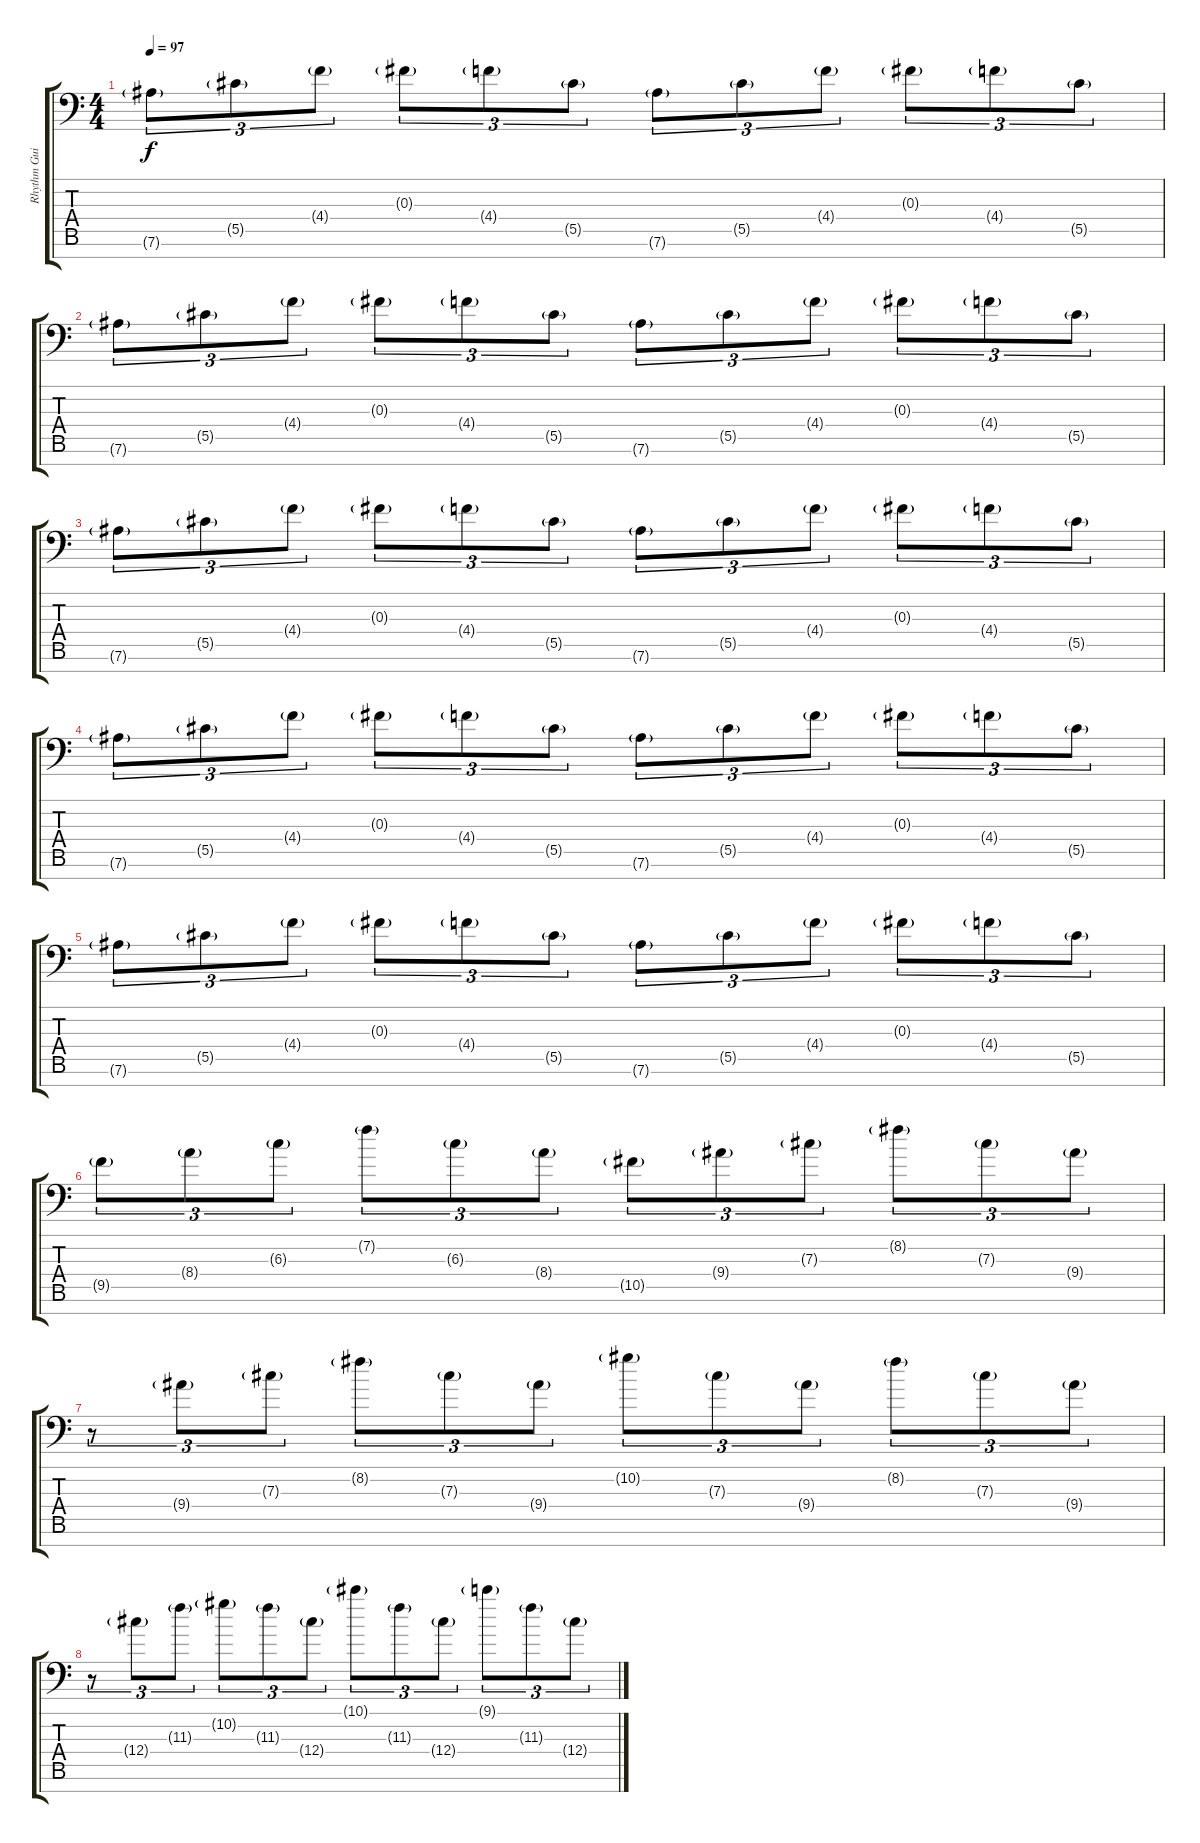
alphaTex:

\track ("Rhythm Guitar Left" "Rhythm Gui") {instrument distortionguitar}
\staff {score tabs}
\tuning (Eb4 Bb3 Gb3 Db3 Ab2 Eb2 Bb1) {hide}
\ts (4 4)
\tempo 97
\clef f4
\ks c
7.6{g}.8{tu (3 2) dy f} 5.5{g}.8{tu (3 2)} 4.4{g}.8{tu (3 2)} 0.3{g}.8{tu (3 2)} 4.4{g}.8{tu (3 2)} 5.5{g}.8{tu (3 2)} 7.6{g}.8{tu (3 2)} 5.5{g}.8{tu (3 2)} 4.4{g}.8{tu (3 2)} 0.3{g}.8{tu (3 2)} 4.4{g}.8{tu (3 2)} 5.5{g}.8{tu (3 2)} |
7.6{g}.8{tu (3 2)} 5.5{g}.8{tu (3 2)} 4.4{g}.8{tu (3 2)} 0.3{g}.8{tu (3 2)} 4.4{g}.8{tu (3 2)} 5.5{g}.8{tu (3 2)} 7.6{g}.8{tu (3 2)} 5.5{g}.8{tu (3 2)} 4.4{g}.8{tu (3 2)} 0.3{g}.8{tu (3 2)} 4.4{g}.8{tu (3 2)} 5.5{g}.8{tu (3 2)} |
7.6{g}.8{tu (3 2)} 5.5{g}.8{tu (3 2)} 4.4{g}.8{tu (3 2)} 0.3{g}.8{tu (3 2)} 4.4{g}.8{tu (3 2)} 5.5{g}.8{tu (3 2)} 7.6{g}.8{tu (3 2)} 5.5{g}.8{tu (3 2)} 4.4{g}.8{tu (3 2)} 0.3{g}.8{tu (3 2)} 4.4{g}.8{tu (3 2)} 5.5{g}.8{tu (3 2)} |
7.6{g}.8{tu (3 2)} 5.5{g}.8{tu (3 2)} 4.4{g}.8{tu (3 2)} 0.3{g}.8{tu (3 2)} 4.4{g}.8{tu (3 2)} 5.5{g}.8{tu (3 2)} 7.6{g}.8{tu (3 2)} 5.5{g}.8{tu (3 2)} 4.4{g}.8{tu (3 2)} 0.3{g}.8{tu (3 2)} 4.4{g}.8{tu (3 2)} 5.5{g}.8{tu (3 2)} |
7.6{g}.8{tu (3 2)} 5.5{g}.8{tu (3 2)} 4.4{g}.8{tu (3 2)} 0.3{g}.8{tu (3 2)} 4.4{g}.8{tu (3 2)} 5.5{g}.8{tu (3 2)} 7.6{g}.8{tu (3 2)} 5.5{g}.8{tu (3 2)} 4.4{g}.8{tu (3 2)} 0.3{g}.8{tu (3 2)} 4.4{g}.8{tu (3 2)} 5.5{g}.8{tu (3 2)} |
9.5{g}.8{tu (3 2)} 8.4{g}.8{tu (3 2)} 6.3{g}.8{tu (3 2)} 7.2{g}.8{tu (3 2)} 6.3{g}.8{tu (3 2)} 8.4{g}.8{tu (3 2)} 10.5{g}.8{tu (3 2)} 9.4{g}.8{tu (3 2)} 7.3{g}.8{tu (3 2)} 8.2{g}.8{tu (3 2)} 7.3{g}.8{tu (3 2)} 9.4{g}.8{tu (3 2)} |
r.8{tu (3 2)} 9.4{g}.8{tu (3 2)} 7.3{g}.8{tu (3 2)} 8.2{g}.8{tu (3 2)} 7.3{g}.8{tu (3 2)} 9.4{g}.8{tu (3 2)} 10.2{g}.8{tu (3 2)} 7.3{g}.8{tu (3 2)} 9.4{g}.8{tu (3 2)} 8.2{g}.8{tu (3 2)} 7.3{g}.8{tu (3 2)} 9.4{g}.8{tu (3 2)} |
r.8{tu (3 2)} 12.4{g}.8{tu (3 2)} 11.3{g}.8{tu (3 2)} 10.2{g}.8{tu (3 2)} 11.3{g}.8{tu (3 2)} 12.4{g}.8{tu (3 2)} 10.1{g}.8{tu (3 2)} 11.3{g}.8{tu (3 2)} 12.4{g}.8{tu (3 2)} 9.1{g}.8{tu (3 2)} 11.3{g}.8{tu (3 2)} 12.4{g}.8{tu (3 2)}
